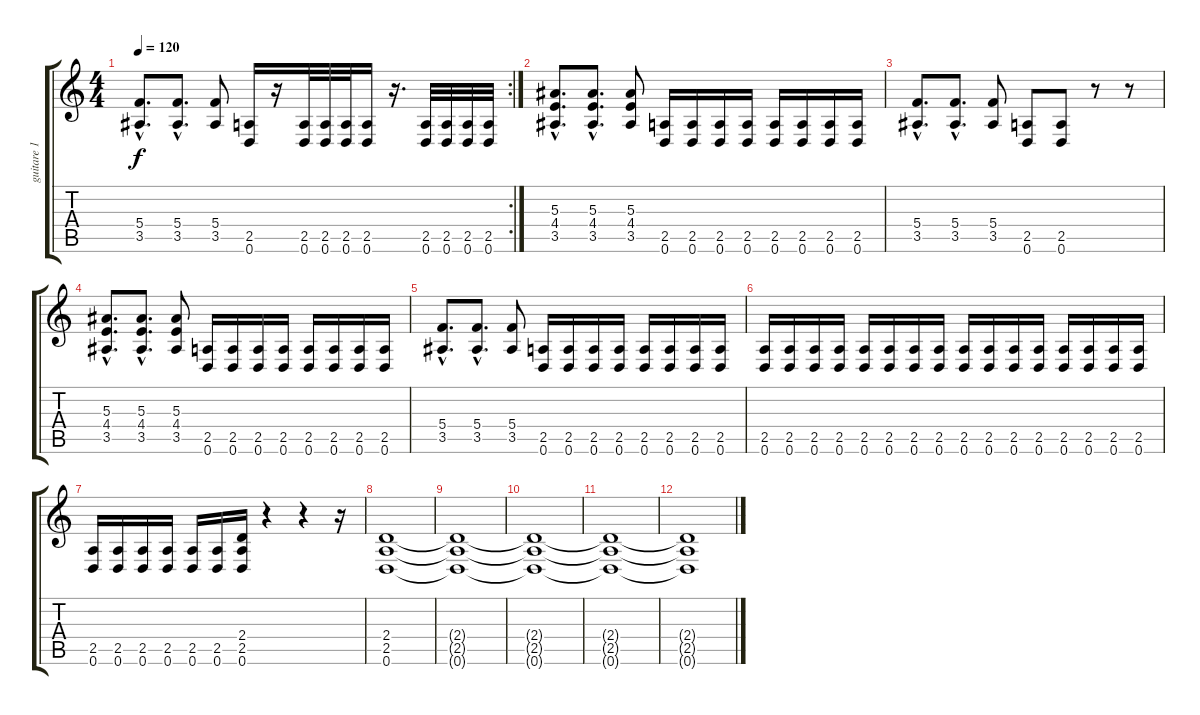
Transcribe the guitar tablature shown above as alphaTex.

\track ("guitare 1" "guitare 1") {instrument distortionguitar}
\staff {score tabs}
\tuning (D4 A3 F3 C3 G2 D2) {hide}
\rc 2
\ts (4 4)
\tempo 120
\clef g2
\ks c
(5.4{hac} 3.5{hac}).8{d dy f} (5.4{hac} 3.5{hac}).8{d} (5.4 3.5).8 (2.5 0.6).16 r.16 (2.5 0.6).32 (2.5 0.6).32 (2.5 0.6).32 (2.5 0.6).16 r.16{d} (2.5 0.6).32 (2.5 0.6).32 (2.5 0.6).32 (2.5 0.6).32 |
(5.3{hac} 4.4{hac} 3.5{hac}).8{d} (5.3{hac} 4.4{hac} 3.5{hac}).8{d} (5.3 4.4 3.5).8 (2.5 0.6).16 (2.5 0.6).16 (2.5 0.6).16 (2.5 0.6).16 (2.5 0.6).16 (2.5 0.6).16 (2.5 0.6).16 (2.5 0.6).16 |
(5.4{hac} 3.5{hac}).8{d} (5.4{hac} 3.5{hac}).8{d} (5.4 3.5).8 (2.5 0.6).8 (2.5 0.6).8 r.8 r.8 |
(5.3{hac} 4.4{hac} 3.5{hac}).8{d} (5.3{hac} 4.4{hac} 3.5{hac}).8{d} (5.3 4.4 3.5).8 (2.5 0.6).16 (2.5 0.6).16 (2.5 0.6).16 (2.5 0.6).16 (2.5 0.6).16 (2.5 0.6).16 (2.5 0.6).16 (2.5 0.6).16 |
(5.4{hac} 3.5{hac}).8{d} (5.4{hac} 3.5{hac}).8{d} (5.4 3.5).8 (2.5 0.6).16 (2.5 0.6).16 (2.5 0.6).16 (2.5 0.6).16 (2.5 0.6).16 (2.5 0.6).16 (2.5 0.6).16 (2.5 0.6).16 |
(2.5 0.6).16 (2.5 0.6).16 (2.5 0.6).16 (2.5 0.6).16 (2.5 0.6).16 (2.5 0.6).16 (2.5 0.6).16 (2.5 0.6).16 (2.5 0.6).16 (2.5 0.6).16 (2.5 0.6).16 (2.5 0.6).16 (2.5 0.6).16 (2.5 0.6).16 (2.5 0.6).16 (2.5 0.6).16 |
(2.5 0.6).16 (2.5 0.6).16 (2.5 0.6).16 (2.5 0.6).16 (2.5 0.6).16 (2.5 0.6).16 (2.4 2.5 0.6).16 r.4 r.4 r.16 |
(2.4 2.5 0.6).1 |
(2.4{t} 2.5{t} 0.6{t}).1 |
(2.4{t} 2.5{t} 0.6{t}).1 |
(2.4{t} 2.5{t} 0.6{t}).1 |
(2.4{t} 2.5{t} 0.6{t}).1
